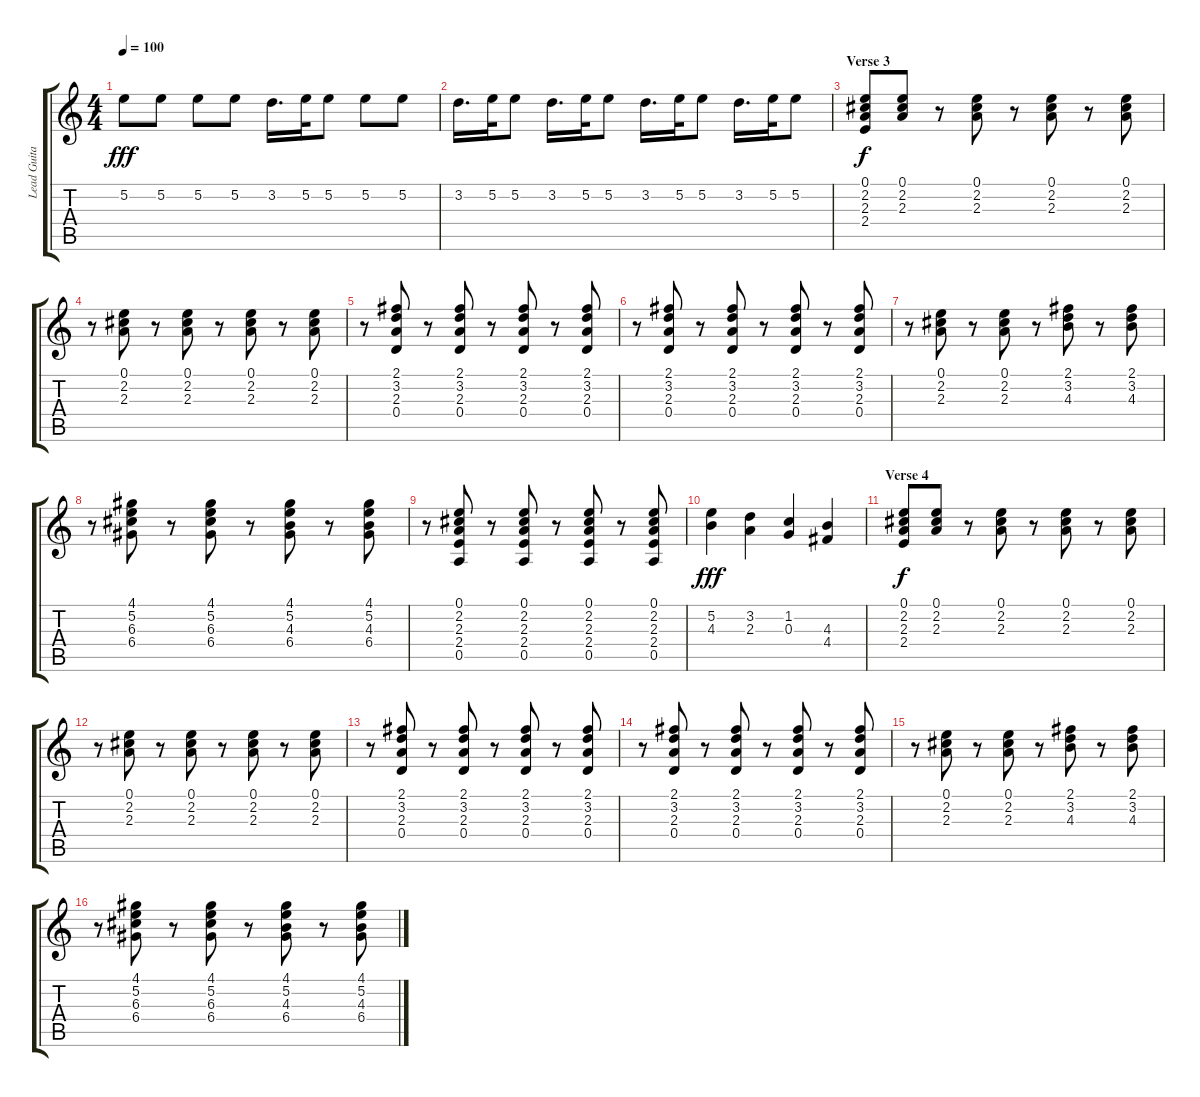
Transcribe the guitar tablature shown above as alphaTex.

\track ("Lead Guitar" "Lead Guita") {instrument acousticguitarsteel}
\staff {score tabs}
\tuning (E4 B3 G3 D3 A2 E2) {hide}
\ts (4 4)
\tempo 100
\clef g2
\ks c
5.2.8{dy fff} 5.2.8 5.2.8 5.2.8 3.2.16{d} 5.2.32 5.2.8 5.2.8 5.2.8 |
3.2.16{d} 5.2.32 5.2.8 3.2.16{d} 5.2.32 5.2.8 3.2.16{d} 5.2.32 5.2.8 3.2.16{d} 5.2.32 5.2.8 |
\section ("" "Verse 3")
(0.1 2.2 2.3 2.4).8{dy f} (0.1 2.2 2.3).8 r.8 (0.1 2.2 2.3).8 r.8 (0.1 2.2 2.3).8 r.8 (0.1 2.2 2.3).8 |
r.8 (0.1 2.2 2.3).8 r.8 (0.1 2.2 2.3).8 r.8 (0.1 2.2 2.3).8 r.8 (0.1 2.2 2.3).8 |
r.8 (2.1 3.2 2.3 0.4).8 r.8 (2.1 3.2 2.3 0.4).8 r.8 (2.1 3.2 2.3 0.4).8 r.8 (2.1 3.2 2.3 0.4).8 |
r.8 (2.1 3.2 2.3 0.4).8 r.8 (2.1 3.2 2.3 0.4).8 r.8 (2.1 3.2 2.3 0.4).8 r.8 (2.1 3.2 2.3 0.4).8 |
r.8 (0.1 2.2 2.3).8 r.8 (0.1 2.2 2.3).8 r.8 (2.1 3.2 4.3).8 r.8 (2.1 3.2 4.3).8 |
r.8 (4.1 5.2 6.3 6.4).8 r.8 (4.1 5.2 6.3 6.4).8 r.8 (4.1 5.2 4.3 6.4).8 r.8 (4.1 5.2 4.3 6.4).8 |
r.8 (0.1 2.2 2.3 2.4 0.5).8 r.8 (0.1 2.2 2.3 2.4 0.5).8 r.8 (0.1 2.2 2.3 2.4 0.5).8 r.8 (0.1 2.2 2.3 2.4 0.5).8 |
(5.2 4.3).4{dy fff} (3.2 2.3).4 (1.2 0.3).4 (4.3 4.4).4 |
\section ("" "Verse 4")
(0.1 2.2 2.3 2.4).8{dy f} (0.1 2.2 2.3).8 r.8 (0.1 2.2 2.3).8 r.8 (0.1 2.2 2.3).8 r.8 (0.1 2.2 2.3).8 |
r.8 (0.1 2.2 2.3).8 r.8 (0.1 2.2 2.3).8 r.8 (0.1 2.2 2.3).8 r.8 (0.1 2.2 2.3).8 |
r.8 (2.1 3.2 2.3 0.4).8 r.8 (2.1 3.2 2.3 0.4).8 r.8 (2.1 3.2 2.3 0.4).8 r.8 (2.1 3.2 2.3 0.4).8 |
r.8 (2.1 3.2 2.3 0.4).8 r.8 (2.1 3.2 2.3 0.4).8 r.8 (2.1 3.2 2.3 0.4).8 r.8 (2.1 3.2 2.3 0.4).8 |
r.8 (0.1 2.2 2.3).8 r.8 (0.1 2.2 2.3).8 r.8 (2.1 3.2 4.3).8 r.8 (2.1 3.2 4.3).8 |
r.8 (4.1 5.2 6.3 6.4).8 r.8 (4.1 5.2 6.3 6.4).8 r.8 (4.1 5.2 4.3 6.4).8 r.8 (4.1 5.2 4.3 6.4).8
